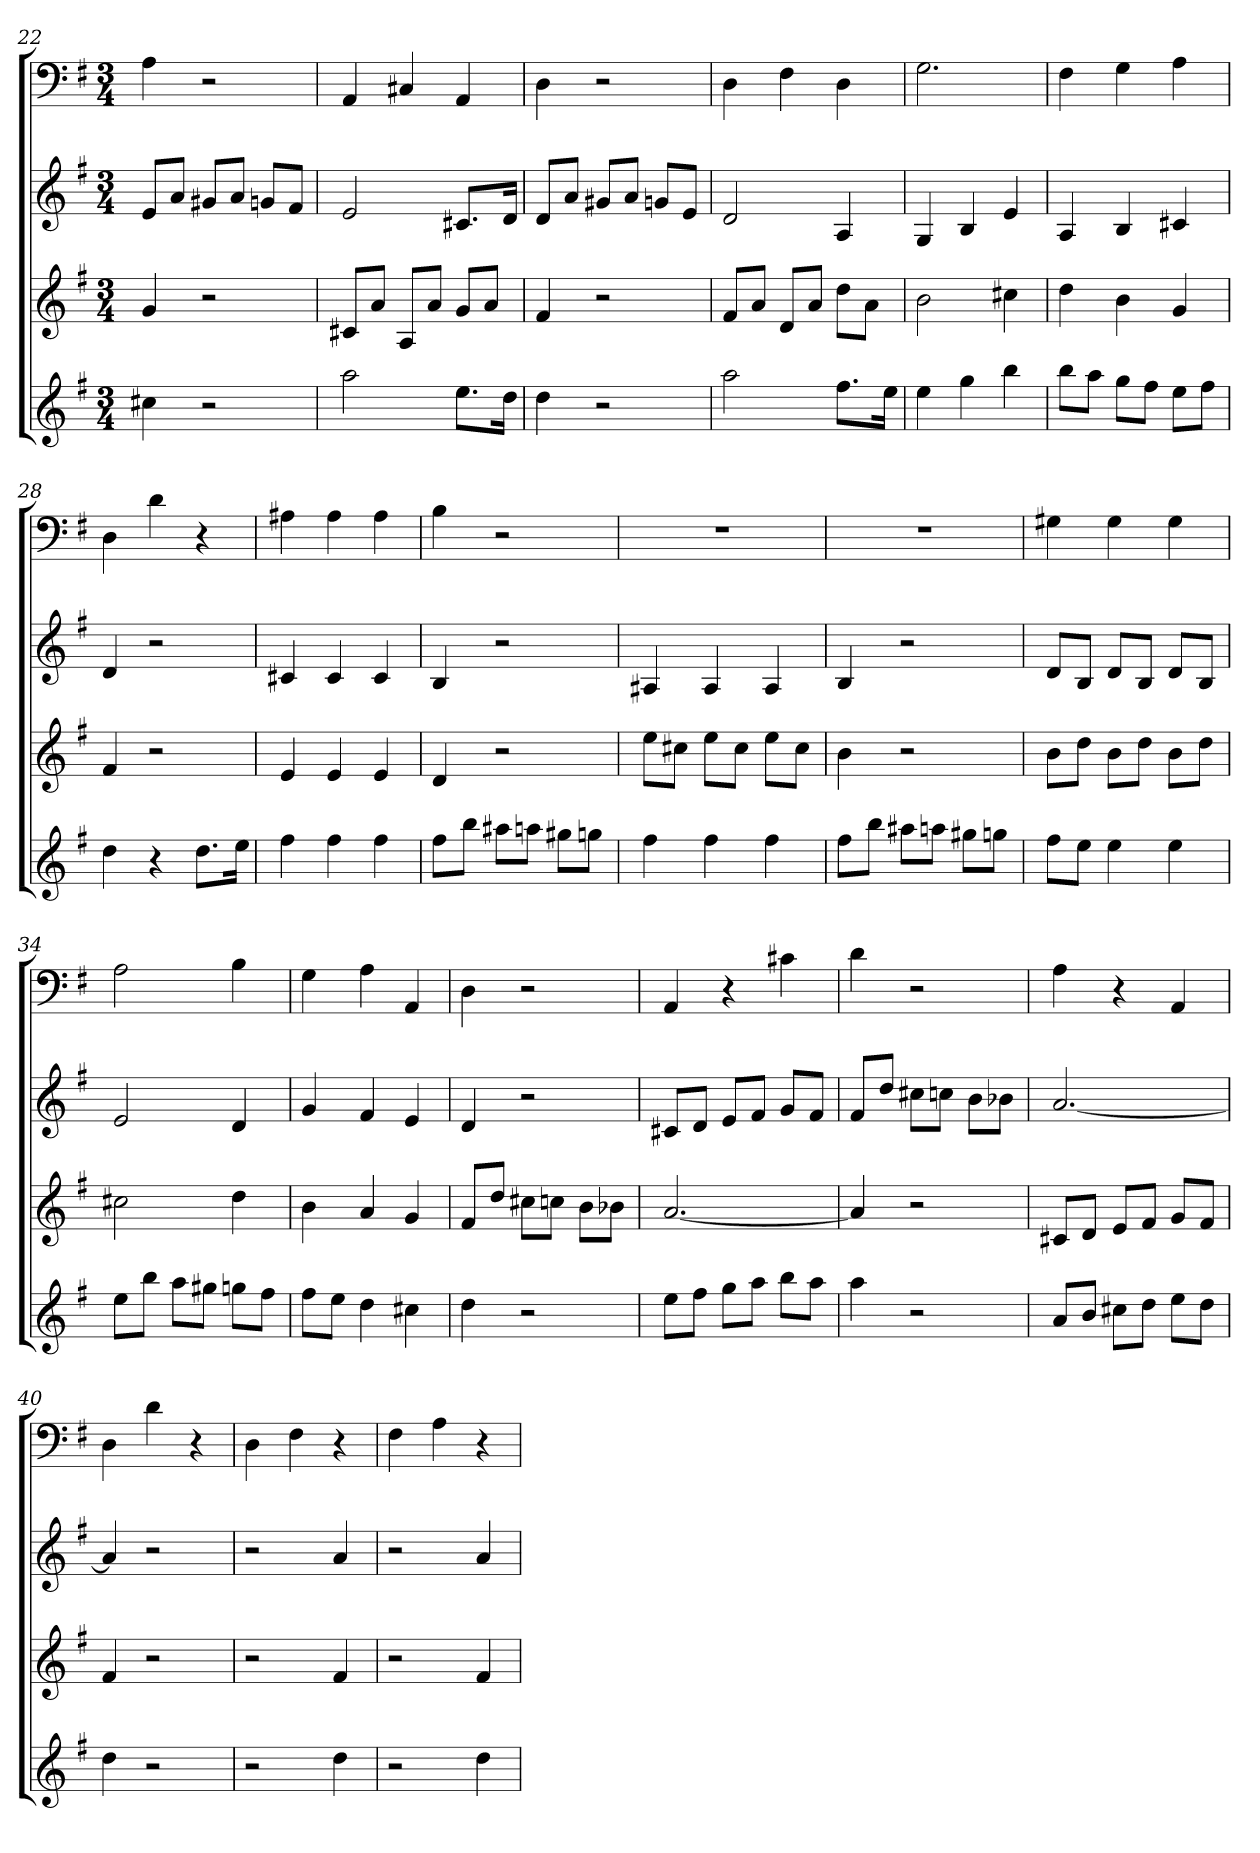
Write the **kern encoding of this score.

**kern	**kern	**kern	**kern
*part4	*part3	*part2	*part1
*staff4	*staff3	*staff2	*staff1
*k[f#]	*k[f#]	*k[f#]	*k[f#]
*G:	*G:	*G:	*G:
*M3/4	*M3/4	*M3/4	*M3/4
=22	=22	=22	=22
4cc#X	4g	8eL	4A
.	.	8aJ	.
2r	2r	8g#XL	2r
.	.	8aJ	.
.	.	8gnL	.
.	.	8f#J	.
=23	=23	=23	=23
2aa	8c#XL	2e	4AA
.	8aJ	.	.
.	8AL	.	4C#X
.	8aJ	.	.
8.eeL	8gL	8.c#XL	4AA
.	8aJ	.	.
16ddJk	.	16dJk	.
=24	=24	=24	=24
4dd	4f#	8dL	4D
.	.	8aJ	.
2r	2r	8g#XL	2r
.	.	8aJ	.
.	.	8gnL	.
.	.	8eJ	.
=25	=25	=25	=25
2aa	8f#L	2d	4D
.	8aJ	.	.
.	8dL	.	4F#
.	8aJ	.	.
8.ff#L	8ddL	4A	4D
.	8aJ	.	.
16eeJk	.	.	.
=26	=26	=26	=26
4ee	2b	4G	2.G
4gg	.	4B	.
4bb	4cc#X	4e	.
=27	=27	=27	=27
8bbL	4dd	4A	4F#
8aaJ	.	.	.
8ggL	4b	4B	4G
8ff#J	.	.	.
8eeL	4g	4c#X	4A
8ff#J	.	.	.
=28	=28	=28	=28
4dd	4f#	4d	4D
4r	2r	2r	4d
8.ddL	.	.	4r
16eeJk	.	.	.
=29	=29	=29	=29
4ff#	4e	4c#X	4A#X
4ff#	4e	4c#	4A#
4ff#	4e	4c#	4A#
=30	=30	=30	=30
8ff#L	4d	4B	4B
8bbJ	.	.	.
8aa#XL	2r	2r	2r
8aanJ	.	.	.
8gg#XL	.	.	.
8ggnJ	.	.	.
=31	=31	=31	=31
4ff#	8eeL	4A#X	2.r
.	8cc#XJ	.	.
4ff#	8eeL	4A#	.
.	8cc#J	.	.
4ff#	8eeL	4A#	.
.	8cc#J	.	.
=32	=32	=32	=32
8ff#L	4b	4B	2.r
8bbJ	.	.	.
8aa#XL	2r	2r	.
8aanJ	.	.	.
8gg#XL	.	.	.
8ggnJ	.	.	.
=33	=33	=33	=33
8ff#L	8bL	8dL	4G#X
8eeJ	8ddJ	8BJ	.
4ee	8bL	8dL	4G#
.	8ddJ	8BJ	.
4ee	8bL	8dL	4G#
.	8ddJ	8BJ	.
=34	=34	=34	=34
8eeL	2cc#X	2e	2A
8bbJ	.	.	.
8aaL	.	.	.
8gg#XJ	.	.	.
8ggnL	4dd	4d	4B
8ff#J	.	.	.
=35	=35	=35	=35
8ff#L	4b	4g	4G
8eeJ	.	.	.
4dd	4a	4f#	4A
4cc#X	4g	4e	4AA
=36	=36	=36	=36
4dd	8f#L	4d	4D
.	8ddJ	.	.
2r	8cc#XL	2r	2r
.	8ccnJ	.	.
.	8bL	.	.
.	8b-XJ	.	.
=37	=37	=37	=37
8eeL	[2.a	8c#XL	4AA
8ff#J	.	8dJ	.
8ggL	.	8eL	4r
8aaJ	.	8f#J	.
8bbL	.	8gL	4c#X
8aaJ	.	8f#J	.
=38	=38	=38	=38
4aa	4a]	8f#L	4d
.	.	8ddJ	.
2r	2r	8cc#XL	2r
.	.	8ccnJ	.
.	.	8bL	.
.	.	8b-XJ	.
=39	=39	=39	=39
8aL	8c#XL	[2.a	4A
8bJ	8dJ	.	.
8cc#XL	8eL	.	4r
8ddJ	8f#J	.	.
8eeL	8gL	.	4AA
8ddJ	8f#J	.	.
=40	=40	=40	=40
4dd	4f#	4a]	4D
2r	2r	2r	4d
.	.	.	4r
=41	=41	=41	=41
2r	2r	2r	4D
.	.	.	4F#
4dd	4f#	4a	4r
=42	=42	=42	=42
2r	2r	2r	4F#
.	.	.	4A
4dd	4f#	4a	4r
=	=	=	=
*-	*-	*-	*-
